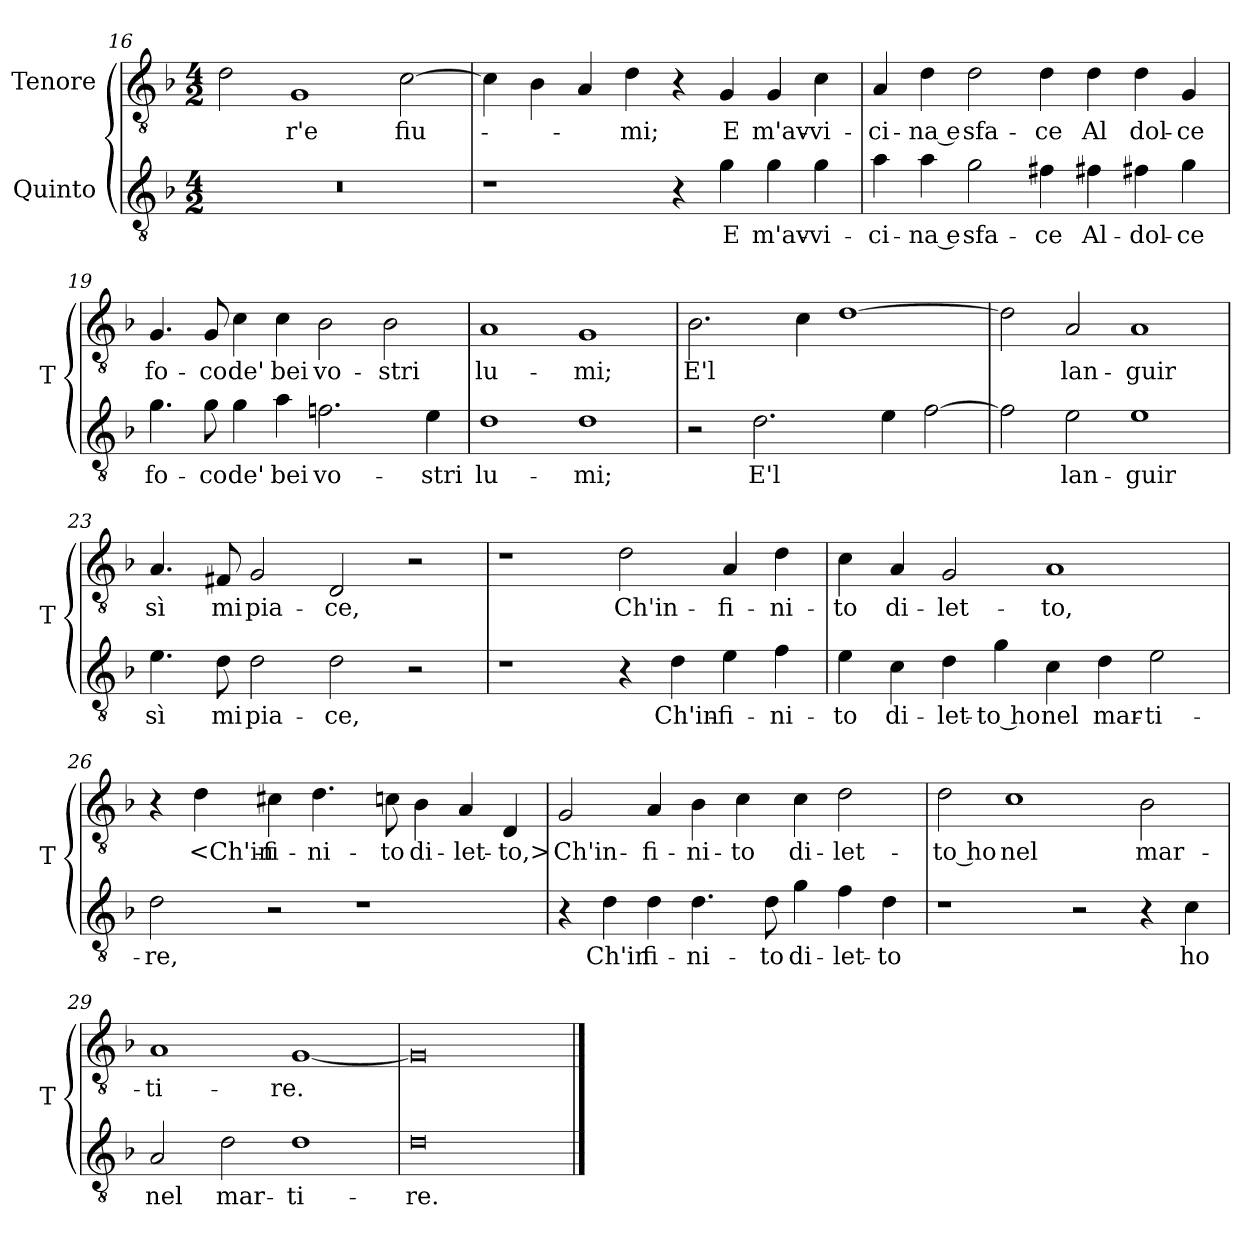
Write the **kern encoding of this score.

**kern	**text	**kern	**text
*part2	*part2	*part1	*part1
*staff2	*staff2	*staff1	*staff1
*I"Quinto	*	*I"Tenore	*
*	*	*I'T	*
*clefGv2	*	*clefGv2	*
*k[b-]	*	*k[b-]	*
*M4/2	*	*M4/2	*
=16	=16	=16	=16
0r	.	2d	.
.	.	1G	-r'e
.	.	[2c	fiu-
=17	=17	=17	=17
1r	.	4c]	.
.	.	4B-	.
.	.	4A	.
.	.	4d	-mi;
4r	.	4r	.
4g	E	4G	E
4g	m'av-	4G	m'av-
4g	-vi-	4c	-vi-
=18	=18	=18	=18
4a	-ci-	4A	-ci-
4a	-na e	4d	-na e
2g	sfa-	2d	sfa-
4f#X	-ce	4d	-ce
4f#X	Al-	4d	Al
4f#X	-dol-	4d	dol-
4g	-ce	4G	-ce
=19	=19	=19	=19
4.g	fo-	4.G	fo-
8g	-co	8G	-co
4g	de'	4c	de'
4a	bei	4c	bei
2.fn	vo-	2B-	vo-
.	.	2B-	-stri
4e	-stri	.	.
=20	=20	=20	=20
1d	lu-	1A	lu-
1d	-mi;	1G	-mi;
=21	=21	=21	=21
2r	.	2.B-	E'l
2.d	E'l	.	.
.	.	4c	.
.	.	[1d	.
4e	.	.	.
[2f	.	.	.
=22	=22	=22	=22
2f]	.	2d]	.
2e	lan-	2A	lan-
1e	-guir	1A	-guir
=23	=23	=23	=23
4.e	sì	4.A	sì
8d	mi	8F#X	mi
2d	pia-	2G	pia-
2d	-ce,	2D	-ce,
2r	.	2r	.
=24	=24	=24	=24
1r	.	1r	.
4r	.	2d	Ch'in-
4d	Ch'in-	.	.
4e	-fi-	4A	-fi-
4f	-ni-	4d	-ni-
=25	=25	=25	=25
4e	-to	4c	-to
4c	di-	4A	di-
4d	-let-	2G	-let-
4g	-to ho	.	.
4c	nel	1A	-to,
4d	mar-	.	.
2e	-ti-	.	.
=26	=26	=26	=26
2d	-re,	4r	.
.	.	4d	<Ch'in-
2r	.	4c#X	-fi-
.	.	4.d	-ni-
1r	.	.	.
.	.	8cn	-to
.	.	4B-	di-
.	.	4A	-let-
.	.	4D	-to,>
=27	=27	=27	=27
4r	.	2G	Ch'in-
4d	Ch'in	.	.
4d	fi-	4A	-fi-
4.d	-ni-	4B-	-ni-
.	.	4c	-to
8d	-to	.	.
4g	di-	4c	di-
4f	-let-	2d	-let-
4d	-to	.	.
=28	=28	=28	=28
1r	.	2d	-to ho
.	.	1c	nel
2r	.	.	.
4r	.	2B-	mar-
4c	ho	.	.
=29	=29	=29	=29
2A	nel	1A	-ti-
2d	mar-	.	.
1d	-ti-	[1G	-re.
=30	=30	=30	=30
0d	-re.	0G]	.
==	==	==	==
*-	*-	*-	*-
